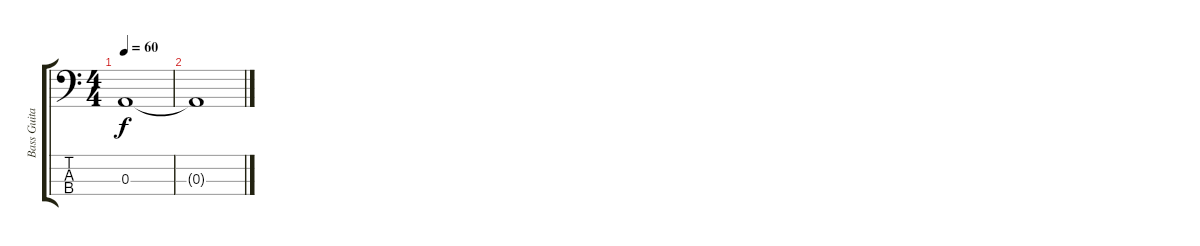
\track ("Bass Guitar" "Bass Guita") {instrument electricbassfinger}
\staff {score tabs}
\tuning (G2 D2 A1 E1) {hide}
\ts (4 4)
\tempo 60
\clef f4
\ks c
0.3.1{dy f} |
0.3{t}.1
